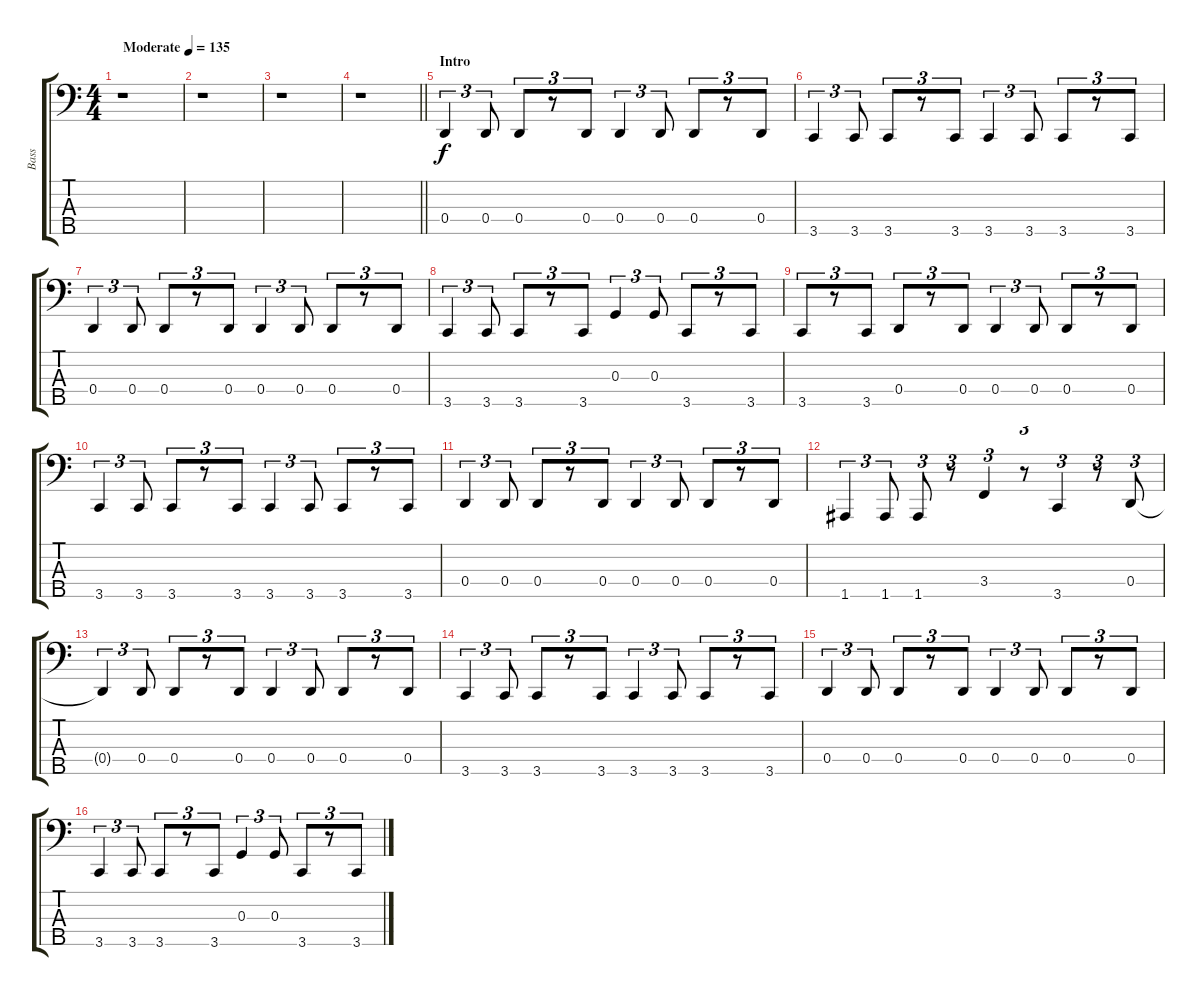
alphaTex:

\track ("Bass" "Bass") {instrument electricbassfinger}
\staff {score tabs}
\tuning (F2 C2 G1 D1 A0) {hide}
\ts (4 4)
\tempo (135 "Moderate")
\clef f4
\ks c
r.1{dy f instrument electricbassfinger} |
r.1 |
r.1 |
\barLineRight lightlight
r.1 |
\section ("" "Intro")
0.4.4{tu (3 2)} 0.4.8{tu (3 2)} 0.4.8{tu (3 2)} r.8{tu (3 2)} 0.4.8{tu (3 2)} 0.4.4{tu (3 2)} 0.4.8{tu (3 2)} 0.4.8{tu (3 2)} r.8{tu (3 2)} 0.4.8{tu (3 2)} |
3.5.4{tu (3 2)} 3.5.8{tu (3 2)} 3.5.8{tu (3 2)} r.8{tu (3 2)} 3.5.8{tu (3 2)} 3.5.4{tu (3 2)} 3.5.8{tu (3 2)} 3.5.8{tu (3 2)} r.8{tu (3 2)} 3.5.8{tu (3 2)} |
0.4.4{tu (3 2)} 0.4.8{tu (3 2)} 0.4.8{tu (3 2)} r.8{tu (3 2)} 0.4.8{tu (3 2)} 0.4.4{tu (3 2)} 0.4.8{tu (3 2)} 0.4.8{tu (3 2)} r.8{tu (3 2)} 0.4.8{tu (3 2)} |
3.5.4{tu (3 2)} 3.5.8{tu (3 2)} 3.5.8{tu (3 2)} r.8{tu (3 2)} 3.5.8{tu (3 2)} 0.3.4{tu (3 2)} 0.3.8{tu (3 2)} 3.5.8{tu (3 2)} r.8{tu (3 2)} 3.5.8{tu (3 2)} |
3.5.8{tu (3 2)} r.8{tu (3 2)} 3.5.8{tu (3 2)} 0.4.8{tu (3 2)} r.8{tu (3 2)} 0.4.8{tu (3 2)} 0.4.4{tu (3 2)} 0.4.8{tu (3 2)} 0.4.8{tu (3 2)} r.8{tu (3 2)} 0.4.8{tu (3 2)} |
3.5.4{tu (3 2)} 3.5.8{tu (3 2)} 3.5.8{tu (3 2)} r.8{tu (3 2)} 3.5.8{tu (3 2)} 3.5.4{tu (3 2)} 3.5.8{tu (3 2)} 3.5.8{tu (3 2)} r.8{tu (3 2)} 3.5.8{tu (3 2)} |
0.4.4{tu (3 2)} 0.4.8{tu (3 2)} 0.4.8{tu (3 2)} r.8{tu (3 2)} 0.4.8{tu (3 2)} 0.4.4{tu (3 2)} 0.4.8{tu (3 2)} 0.4.8{tu (3 2)} r.8{tu (3 2)} 0.4.8{tu (3 2)} |
1.5.4{tu (3 2)} 1.5.8{tu (3 2)} 1.5.8{tu (3 2)} r.8{tu (3 2)} 3.4.4{tu (3 2)} r.8{tu (3 2)} 3.5.4{tu (3 2)} r.8{tu (3 2)} 0.4.8{tu (3 2)} |
0.4{t}.4{tu (3 2)} 0.4.8{tu (3 2)} 0.4.8{tu (3 2)} r.8{tu (3 2)} 0.4.8{tu (3 2)} 0.4.4{tu (3 2)} 0.4.8{tu (3 2)} 0.4.8{tu (3 2)} r.8{tu (3 2)} 0.4.8{tu (3 2)} |
3.5.4{tu (3 2)} 3.5.8{tu (3 2)} 3.5.8{tu (3 2)} r.8{tu (3 2)} 3.5.8{tu (3 2)} 3.5.4{tu (3 2)} 3.5.8{tu (3 2)} 3.5.8{tu (3 2)} r.8{tu (3 2)} 3.5.8{tu (3 2)} |
0.4.4{tu (3 2)} 0.4.8{tu (3 2)} 0.4.8{tu (3 2)} r.8{tu (3 2)} 0.4.8{tu (3 2)} 0.4.4{tu (3 2)} 0.4.8{tu (3 2)} 0.4.8{tu (3 2)} r.8{tu (3 2)} 0.4.8{tu (3 2)} |
3.5.4{tu (3 2)} 3.5.8{tu (3 2)} 3.5.8{tu (3 2)} r.8{tu (3 2)} 3.5.8{tu (3 2)} 0.3.4{tu (3 2)} 0.3.8{tu (3 2)} 3.5.8{tu (3 2)} r.8{tu (3 2)} 3.5.8{tu (3 2)}
